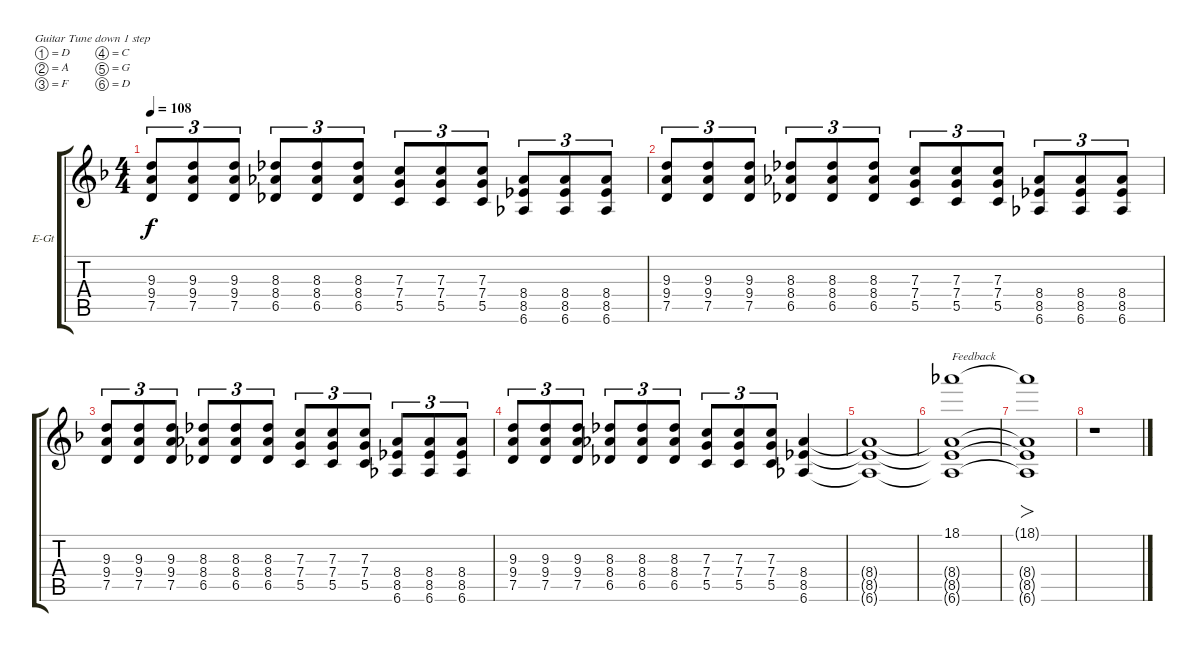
\defaultSystemsLayout 4
\bracketExtendMode groupsimilarinstruments
\firstSystemTrackNameOrientation horizontal
\otherSystemsTrackNameOrientation horizontal
\track ("Electric Guitar" "E-Gt") {instrument distortionguitar}
\staff {score tabs}
\tuning (D4 A3 F3 C3 G2 D2)
\ts (4 4)
\tempo 108
\clef g2
\ks f
(7.5 9.4 9.3).8{tu (3 2) dy f} (7.5 9.4 9.3).8{tu (3 2)} (7.5 9.4 9.3).8{tu (3 2)} (6.5 8.3 8.4).8{tu (3 2)} (6.5 8.3 8.4).8{tu (3 2)} (6.5 8.3 8.4).8{tu (3 2)} (5.5 7.4 7.3).8{tu (3 2)} (5.5 7.4 7.3).8{tu (3 2)} (5.5 7.4 7.3).8{tu (3 2)} (6.6 8.4 8.5).8{tu (3 2)} (6.6 8.4 8.5).8{tu (3 2)} (6.6 8.4 8.5).8{tu (3 2)} |
(7.5 9.4 9.3).8{tu (3 2)} (7.5 9.4 9.3).8{tu (3 2)} (7.5 9.4 9.3).8{tu (3 2)} (6.5 8.3 8.4).8{tu (3 2)} (6.5 8.3 8.4).8{tu (3 2)} (6.5 8.3 8.4).8{tu (3 2)} (5.5 7.4 7.3).8{tu (3 2)} (5.5 7.4 7.3).8{tu (3 2)} (5.5 7.4 7.3).8{tu (3 2)} (6.6 8.4 8.5).8{tu (3 2)} (6.6 8.4 8.5).8{tu (3 2)} (6.6 8.4 8.5).8{tu (3 2)} |
(7.5 9.4 9.3).8{tu (3 2)} (7.5 9.4 9.3).8{tu (3 2)} (7.5 9.4 9.3).8{tu (3 2)} (6.5 8.3 8.4).8{tu (3 2)} (6.5 8.3 8.4).8{tu (3 2)} (6.5 8.3 8.4).8{tu (3 2)} (5.5 7.4 7.3).8{tu (3 2)} (5.5 7.4 7.3).8{tu (3 2)} (5.5 7.4 7.3).8{tu (3 2)} (6.6 8.4 8.5).8{tu (3 2)} (6.6 8.4 8.5).8{tu (3 2)} (6.6 8.4 8.5).8{tu (3 2)} |
(7.5 9.4 9.3).8{tu (3 2)} (7.5 9.4 9.3).8{tu (3 2)} (7.5 9.4 9.3).8{tu (3 2)} (6.5 8.3 8.4).8{tu (3 2)} (6.5 8.3 8.4).8{tu (3 2)} (6.5 8.3 8.4).8{tu (3 2)} (5.5 7.4 7.3).8{tu (3 2)} (5.5 7.4 7.3).8{tu (3 2)} (5.5 7.4 7.3).8{tu (3 2)} (6.6 8.4 8.5).4 |
(8.5{t} 6.6{t} 8.4{t}).1 |
(8.5{t} 6.6{t} 8.4{t} 18.1).1{txt "Feedback"} |
(8.4{t} 8.5{t} 6.6{t} 18.1{t}).1{fo} |
r.1
